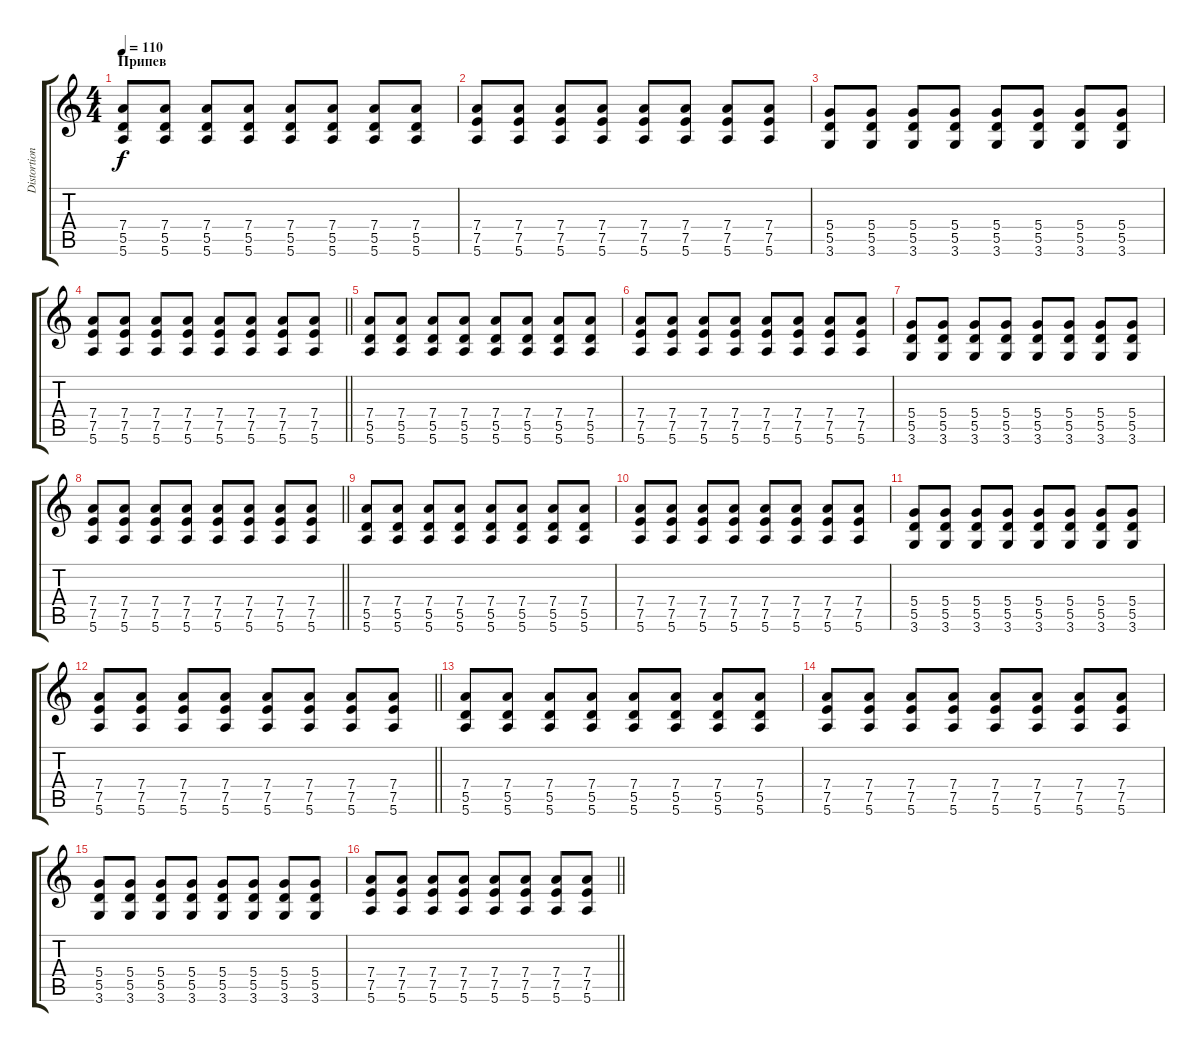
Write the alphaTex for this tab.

\track ("Distortion (1 гитара)" "Distortion") {instrument distortionguitar}
\staff {score tabs}
\tuning (E4 B3 G3 D3 A2 E2) {hide}
\ts (4 4)
\section ("" "Припев")
\tempo 110
\clef g2
\ks c
(7.4 5.5 5.6).8{dy f} (7.4 5.5 5.6).8 (7.4 5.5 5.6).8 (7.4 5.5 5.6).8 (7.4 5.5 5.6).8 (7.4 5.5 5.6).8 (7.4 5.5 5.6).8 (7.4 5.5 5.6).8 |
(7.4 7.5 5.6).8 (7.4 7.5 5.6).8 (7.4 7.5 5.6).8 (7.4 7.5 5.6).8 (7.4 7.5 5.6).8 (7.4 7.5 5.6).8 (7.4 7.5 5.6).8 (7.4 7.5 5.6).8 |
(5.4 5.5 3.6).8 (5.4 5.5 3.6).8 (5.4 5.5 3.6).8 (5.4 5.5 3.6).8 (5.4 5.5 3.6).8 (5.4 5.5 3.6).8 (5.4 5.5 3.6).8 (5.4 5.5 3.6).8 |
\barLineRight lightlight
(7.4 7.5 5.6).8 (7.4 7.5 5.6).8 (7.4 7.5 5.6).8 (7.4 7.5 5.6).8 (7.4 7.5 5.6).8 (7.4 7.5 5.6).8 (7.4 7.5 5.6).8 (7.4 7.5 5.6).8 |
(7.4 5.5 5.6).8 (7.4 5.5 5.6).8 (7.4 5.5 5.6).8 (7.4 5.5 5.6).8 (7.4 5.5 5.6).8 (7.4 5.5 5.6).8 (7.4 5.5 5.6).8 (7.4 5.5 5.6).8 |
(7.4 7.5 5.6).8 (7.4 7.5 5.6).8 (7.4 7.5 5.6).8 (7.4 7.5 5.6).8 (7.4 7.5 5.6).8 (7.4 7.5 5.6).8 (7.4 7.5 5.6).8 (7.4 7.5 5.6).8 |
(5.4 5.5 3.6).8 (5.4 5.5 3.6).8 (5.4 5.5 3.6).8 (5.4 5.5 3.6).8 (5.4 5.5 3.6).8 (5.4 5.5 3.6).8 (5.4 5.5 3.6).8 (5.4 5.5 3.6).8 |
\barLineRight lightlight
(7.4 7.5 5.6).8 (7.4 7.5 5.6).8 (7.4 7.5 5.6).8 (7.4 7.5 5.6).8 (7.4 7.5 5.6).8 (7.4 7.5 5.6).8 (7.4 7.5 5.6).8 (7.4 7.5 5.6).8 |
(7.4 5.5 5.6).8 (7.4 5.5 5.6).8 (7.4 5.5 5.6).8 (7.4 5.5 5.6).8 (7.4 5.5 5.6).8 (7.4 5.5 5.6).8 (7.4 5.5 5.6).8 (7.4 5.5 5.6).8 |
(7.4 7.5 5.6).8 (7.4 7.5 5.6).8 (7.4 7.5 5.6).8 (7.4 7.5 5.6).8 (7.4 7.5 5.6).8 (7.4 7.5 5.6).8 (7.4 7.5 5.6).8 (7.4 7.5 5.6).8 |
(5.4 5.5 3.6).8 (5.4 5.5 3.6).8 (5.4 5.5 3.6).8 (5.4 5.5 3.6).8 (5.4 5.5 3.6).8 (5.4 5.5 3.6).8 (5.4 5.5 3.6).8 (5.4 5.5 3.6).8 |
\barLineRight lightlight
(7.4 7.5 5.6).8 (7.4 7.5 5.6).8 (7.4 7.5 5.6).8 (7.4 7.5 5.6).8 (7.4 7.5 5.6).8 (7.4 7.5 5.6).8 (7.4 7.5 5.6).8 (7.4 7.5 5.6).8 |
(7.4 5.5 5.6).8 (7.4 5.5 5.6).8 (7.4 5.5 5.6).8 (7.4 5.5 5.6).8 (7.4 5.5 5.6).8 (7.4 5.5 5.6).8 (7.4 5.5 5.6).8 (7.4 5.5 5.6).8 |
(7.4 7.5 5.6).8 (7.4 7.5 5.6).8 (7.4 7.5 5.6).8 (7.4 7.5 5.6).8 (7.4 7.5 5.6).8 (7.4 7.5 5.6).8 (7.4 7.5 5.6).8 (7.4 7.5 5.6).8 |
(5.4 5.5 3.6).8 (5.4 5.5 3.6).8 (5.4 5.5 3.6).8 (5.4 5.5 3.6).8 (5.4 5.5 3.6).8 (5.4 5.5 3.6).8 (5.4 5.5 3.6).8 (5.4 5.5 3.6).8 |
\barLineRight lightlight
(7.4 7.5 5.6).8 (7.4 7.5 5.6).8 (7.4 7.5 5.6).8 (7.4 7.5 5.6).8 (7.4 7.5 5.6).8 (7.4 7.5 5.6).8 (7.4 7.5 5.6).8 (7.4 7.5 5.6).8
